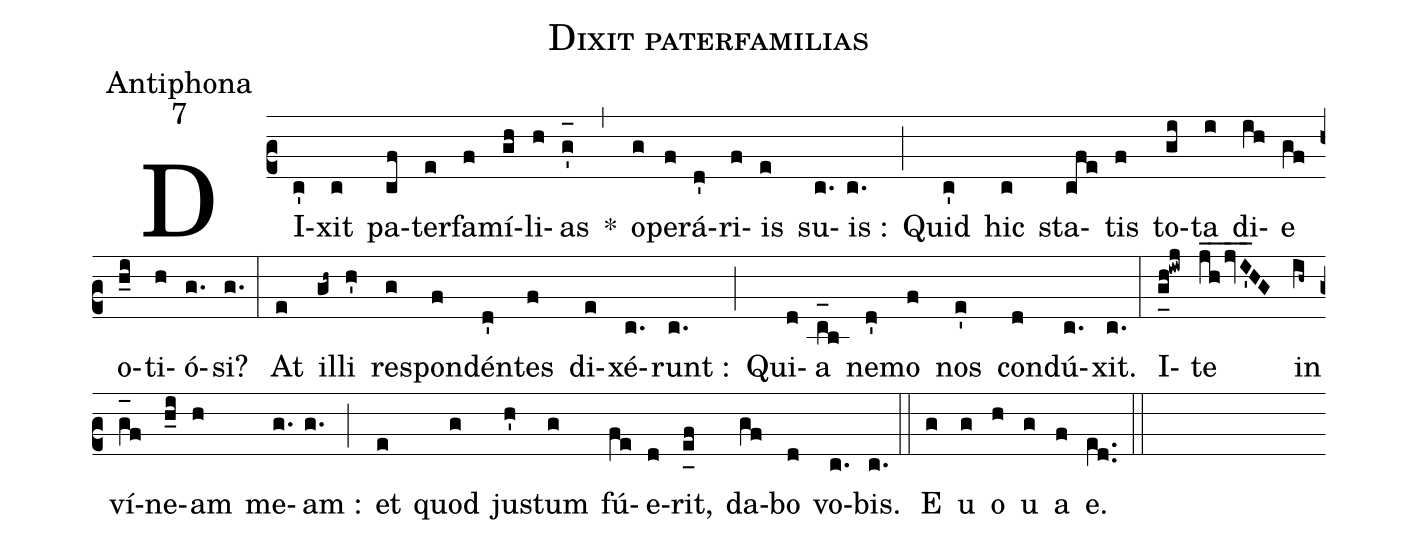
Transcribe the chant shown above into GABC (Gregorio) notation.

name:Dixit paterfamilias;
office-part:Antiphona;
mode:7;
%%
(c2) DI(c')xit(c) pa(cf)ter(e)fa(f)mí(gh)li(h)as(g'_[oh:h]) *(,) o(g)pe(f)rá(d')ri(f)is(e) su(c.)is :(c.) (;) Quid(c') hic(c) sta(cfe)tis(f) to(gi)ta(i) di(ih)e(gf) o(h_i)ti(h)ó(g.)si?(g.) (:) At(e) il(gh~)li(h') re(g)spon(f)dén(d')tes(f) di(e)xé(c.)runt :(c.) (;) Qui(d)a(c_[oh:h]b) ne(d')mo(f) nos(e') con(d)dú(c.)xit.(c.) (:) I(g_[uh:l]h!iwj)te(jh__jvI'__HG) in(ih~) ví(g_[oh:h]f)ne(h_i)am(h) me(g.)am :(g.) (;) et(e) quod(g) ju(h')stum(g) fú(fe)e(d)rit,(e_[uh:l]f) da(gf)bo(d) vo(c.)bis.(c.) (::) <eu>E(g) u(g) o(h) u(g) a(f) e.</eu>(e[ll:1]d..) (::)
